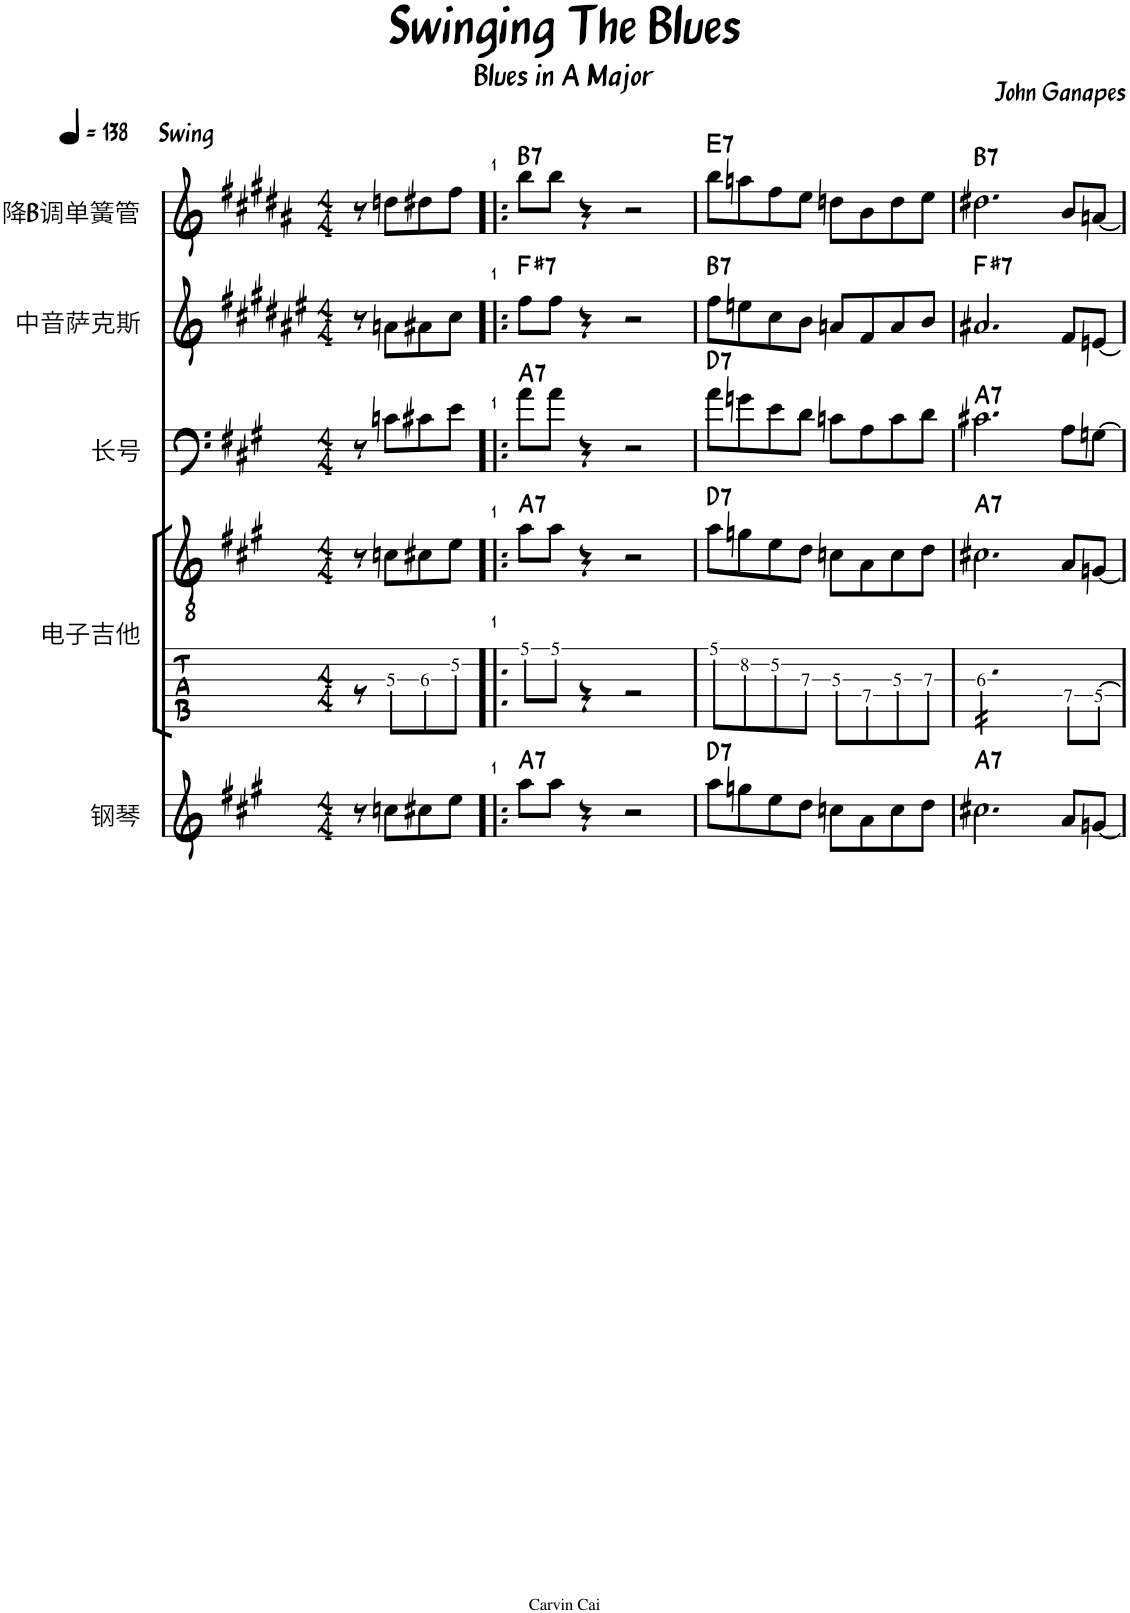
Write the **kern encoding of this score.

**kern	**harte	**kern	**kern	**harte	**kern	**harte	**kern	**harte	**kern	**harte
*part5	*part5	*part4	*part4	*part4	*part3	*part3	*part2	*part2	*part1	*part1
*staff6	*	*staff5	*staff4	*	*staff3	*	*staff2	*	*staff1	*
*I"钢琴	*	*I"电子吉他	*	*	*I"长号	*	*I"中音萨克斯	*	*I"降B调单簧管	*
*	*	*stria6	*	*	*	*	*	*	*	*
*clefG2	*	*	*clefGv2	*	*clefF4	*	*clefG2	*	*clefG2	*
*	*	*	*	*	*	*	*Trd5c9	*	*Trd1c2	*
*k[f#c#g#]	*	*k[f#c#g#]	*k[f#c#g#]	*	*k[f#c#g#]	*	*k[f#c#g#d#a#e#]	*	*k[f#c#g#d#a#]	*
*M4/4	*	*M4/4	*M4/4	*	*M4/4	*	*M4/4	*	*M4/4	*
*MM138	*	*MM138	*MM138	*	*MM138	*	*MM138	*	*MM138	*
=	=	=	=	=	=	=	=	=	=	=
!	!	!	!	!	!	!	!	!	!LO:TX:a:B:t=Swing	!
8r	.	8r	8r	.	8r	.	8r	.	8r	.
8ccn\L	.	8cn\L	8cn\L	.	8cn\L	.	8an\L	.	8ddn\L	.
8cc#X\	.	8c#X\	8c#X\	.	8c#X\	.	8a#X\	.	8dd#X\	.
8ee\J	.	8e\J	8e\J	.	8e\J	.	8cc#\J	.	8ff#\J	.
=1!|:	=1!|:	=1!|:	=1!|:	=1!|:	=1!|:	=1!|:	=1!|:	=1!|:	=1!|:	=1!|:
!	!LO:H:kt=7	!	!	!LO:H:kt=7	!	!LO:H:kt=7	!	!LO:H:kt=7	!	!LO:H:kt=7
8aa\L	A:7	8a\L	8a\L	A:7	8a\L	A:7	8ff#\L	F#:7	8bb\L	B:7
8aa\J	.	8a\J	8a\J	.	8a\J	.	8ff#\J	.	8bb\J	.
4r	.	4r	4r	.	4r	.	4r	.	4r	.
2r	.	2r	2r	.	2r	.	2r	.	2r	.
=2	=2	=2	=2	=2	=2	=2	=2	=2	=2	=2
!	!LO:H:kt=7	!	!	!LO:H:kt=7	!	!LO:H:kt=7	!	!LO:H:kt=7	!	!LO:H:kt=7
8aa\L	D:7	8a\L	8a\L	D:7	8a\L	D:7	8ff#\L	B:7	8bb\L	E:7
8ggn\	.	8gn\	8gn\	.	8gn\	.	8een\	.	8aan\	.
8ee\	.	8e\	8e\	.	8e\	.	8cc#\	.	8ff#\	.
8dd\J	.	8d\J	8d\J	.	8d\J	.	8b\J	.	8ee\J	.
8ccn\L	.	8cn\L	8cn\L	.	8cn\L	.	8an/L	.	8ddn\L	.
8a\	.	8A\	8A\	.	8A\	.	8f#/	.	8b\	.
8cc\	.	8c\	8c\	.	8c\	.	8a/	.	8dd\	.
8dd\J	.	8d\J	8d\J	.	8d\J	.	8b/J	.	8ee\J	.
=3	=3	=3	=3	=3	=3	=3	=3	=3	=3	=3
!	!LO:H:kt=7	!	!	!LO:H:kt=7	!	!LO:H:kt=7	!	!LO:H:kt=7	!	!LO:H:kt=7
2.cc#X\	A:7	2.c#X\	2.c#X\	A:7	2.c#X\	A:7	2.a#X/	F#:7	2.dd#X\	B:7
8a/L	.	8A\L	8A/L	.	8A\L	.	8f#/L	.	8b/L	.
[8gn/J	.	[8Gn\J	[8Gn/J	.	[8Gn\J	.	[8en/J	.	[8an/J	.
=	=	=	=	=	=	=	=	=	=	=
*-	*-	*-	*-	*-	*-	*-	*-	*-	*-	*-
